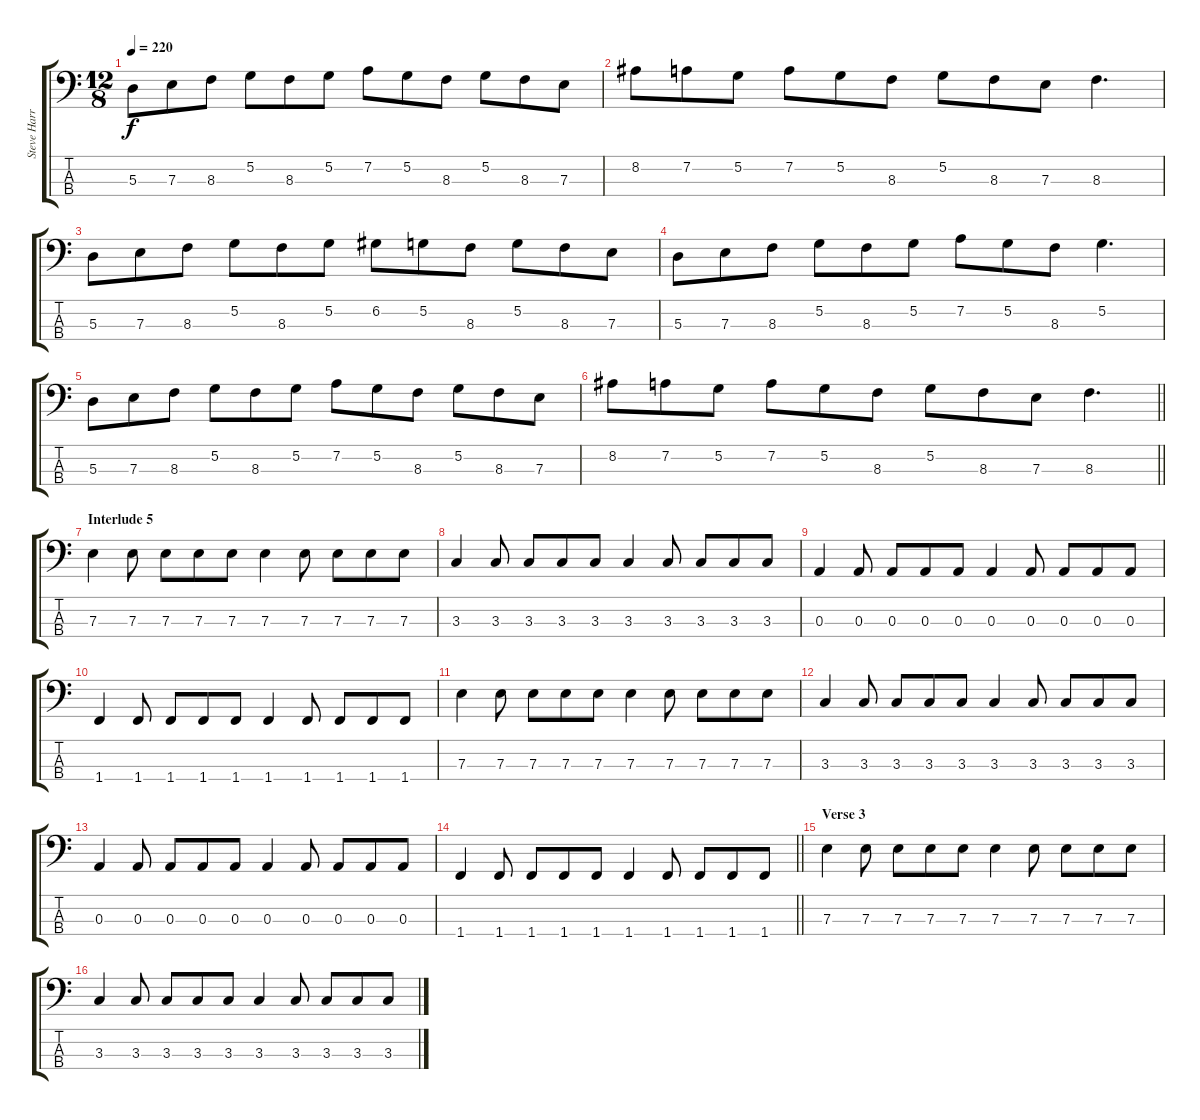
\track ("Steve Harris" "Steve Harr") {instrument electricbassfinger}
\staff {score tabs}
\tuning (G2 D2 A1 E1) {hide}
\ts (12 8)
\tempo 220
\clef f4
\ks c
5.3.8{dy f} 7.3.8 8.3.8 5.2.8 8.3.8 5.2.8 7.2.8 5.2.8 8.3.8 5.2.8 8.3.8 7.3.8 |
8.2.8 7.2.8 5.2.8 7.2.8 5.2.8 8.3.8 5.2.8 8.3.8 7.3.8 8.3.4{d} |
5.3.8 7.3.8 8.3.8 5.2.8 8.3.8 5.2.8 6.2.8 5.2.8 8.3.8 5.2.8 8.3.8 7.3.8 |
5.3.8 7.3.8 8.3.8 5.2.8 8.3.8 5.2.8 7.2.8 5.2.8 8.3.8 5.2.4{d} |
5.3.8 7.3.8 8.3.8 5.2.8 8.3.8 5.2.8 7.2.8 5.2.8 8.3.8 5.2.8 8.3.8 7.3.8 |
\barLineRight lightlight
8.2.8 7.2.8 5.2.8 7.2.8 5.2.8 8.3.8 5.2.8 8.3.8 7.3.8 8.3.4{d} |
\section ("" "Interlude 5")
7.3.4 7.3.8 7.3.8 7.3.8 7.3.8 7.3.4 7.3.8 7.3.8 7.3.8 7.3.8 |
3.3.4 3.3.8 3.3.8 3.3.8 3.3.8 3.3.4 3.3.8 3.3.8 3.3.8 3.3.8 |
0.3.4 0.3.8 0.3.8 0.3.8 0.3.8 0.3.4 0.3.8 0.3.8 0.3.8 0.3.8 |
1.4.4 1.4.8 1.4.8 1.4.8 1.4.8 1.4.4 1.4.8 1.4.8 1.4.8 1.4.8 |
7.3.4 7.3.8 7.3.8 7.3.8 7.3.8 7.3.4 7.3.8 7.3.8 7.3.8 7.3.8 |
3.3.4 3.3.8 3.3.8 3.3.8 3.3.8 3.3.4 3.3.8 3.3.8 3.3.8 3.3.8 |
0.3.4 0.3.8 0.3.8 0.3.8 0.3.8 0.3.4 0.3.8 0.3.8 0.3.8 0.3.8 |
\barLineRight lightlight
1.4.4 1.4.8 1.4.8 1.4.8 1.4.8 1.4.4 1.4.8 1.4.8 1.4.8 1.4.8 |
\section ("" "Verse 3")
7.3.4 7.3.8 7.3.8 7.3.8 7.3.8 7.3.4 7.3.8 7.3.8 7.3.8 7.3.8 |
3.3.4 3.3.8 3.3.8 3.3.8 3.3.8 3.3.4 3.3.8 3.3.8 3.3.8 3.3.8
